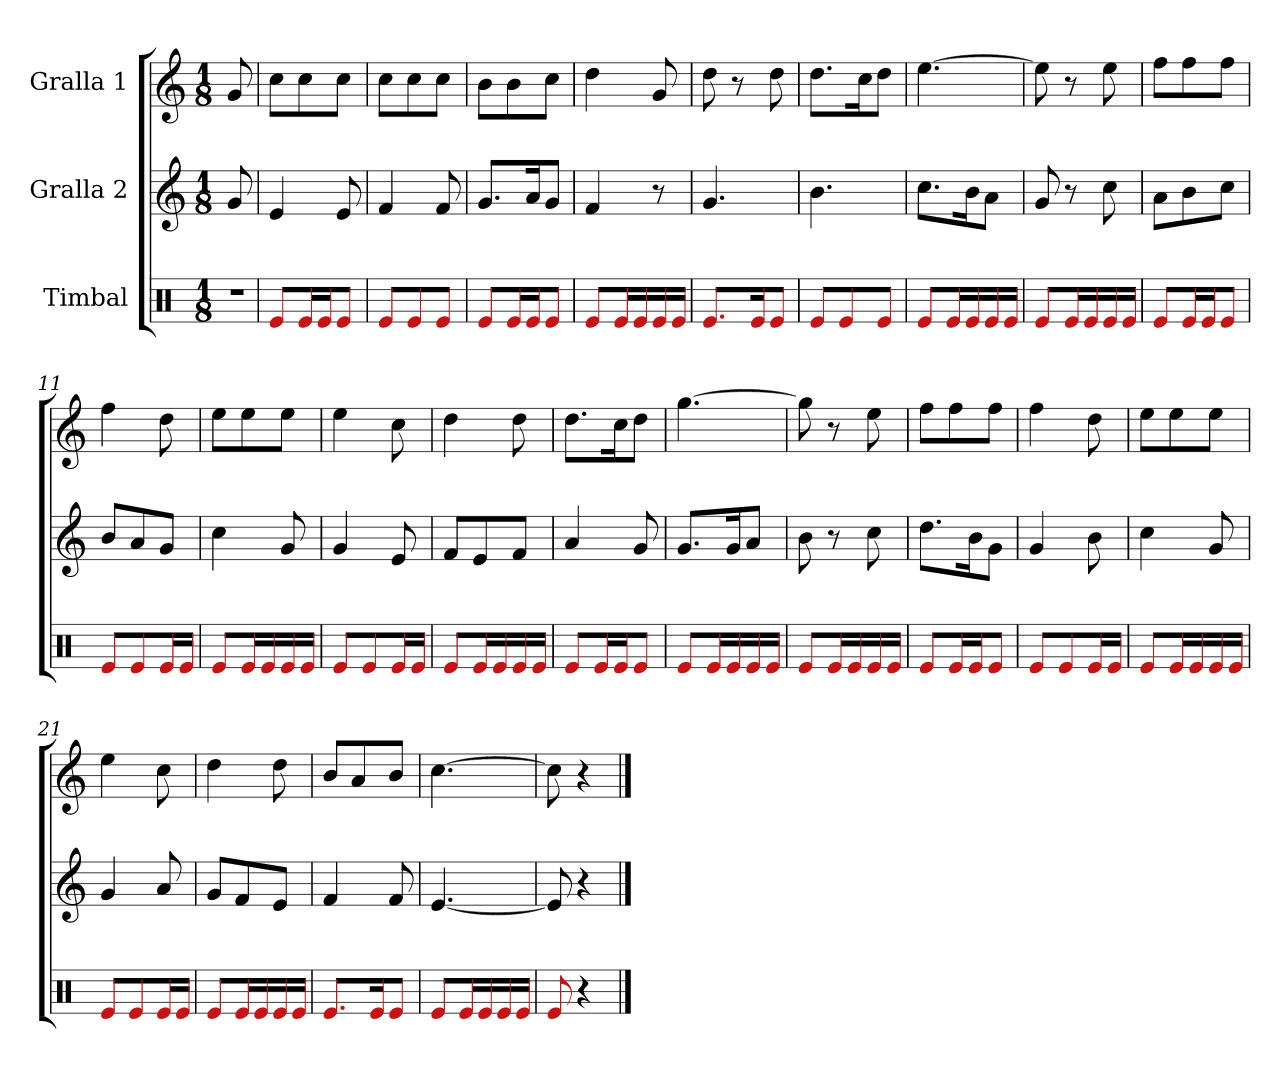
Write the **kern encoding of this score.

**kern	**kern	**kern
*part3	*part2	*part1
*staff3	*staff2	*staff1
*I"Timbal	*I"Gralla 2	*I"Gralla 1
*clefX	*clefG2	*clefG2
*k[]	*k[]	*k[]
*M1/8	*M1/8	*M1/8
=1	=1	=1
8r	8g/	8g/
=2	=2	=2
8e/L	4e/	8cc\L
16e/L	.	8cc\
16e/J	.	.
8e/J	8e/	8cc\J
=3	=3	=3
8e/L	4f/	8cc\L
8e/	.	8cc\
8e/J	8f/	8cc\J
=4	=4	=4
8e/L	8.g/L	8b\L
16e/L	.	8b\
16e/J	16a/K	.
8e/J	8g/J	8cc\J
=5	=5	=5
8e/L	4f/	4dd\
16e/L	.	.
16e/	.	.
16e/	8r	8g/
16e/JJ	.	.
=6	=6	=6
8.e/L	4.g/	8dd\
.	.	8r
16e/K	.	.
8e/J	.	8dd\
=7	=7	=7
8e/L	4.b\	8.dd\L
8e/	.	.
.	.	16cc\K
8e/J	.	8dd\J
=8	=8	=8
8e/L	8.cc\L	[4.ee\
16e/L	.	.
16e/	16b\K	.
16e/	8a\J	.
16e/JJ	.	.
=9	=9	=9
8e/L	8g/	8ee\]
16e/L	8r	8r
16e/	.	.
16e/	8cc\	8ee\
16e/JJ	.	.
!!LO:LB:g=z
=10	=10	=10
8e/L	8a\L	8ff\L
16e/L	8b\	8ff\
16e/J	.	.
8e/J	8cc\J	8ff\J
=11	=11	=11
8e/L	8b/L	4ff\
8e/	8a/	.
16e/L	8g/J	8dd\
16e/JJ	.	.
=12	=12	=12
8e/L	4cc\	8ee\L
16e/L	.	8ee\
16e/	.	.
16e/	8g/	8ee\J
16e/JJ	.	.
=13	=13	=13
8e/L	4g/	4ee\
8e/	.	.
16e/L	8e/	8cc\
16e/JJ	.	.
=14	=14	=14
8e/L	8f/L	4dd\
16e/L	8e/	.
16e/	.	.
16e/	8f/J	8dd\
16e/JJ	.	.
=15	=15	=15
8e/L	4a/	8.dd\L
16e/L	.	.
16e/J	.	16cc\K
8e/J	8g/	8dd\J
=16	=16	=16
8e/L	8.g/L	[4.gg\
16e/L	.	.
16e/	16g/K	.
16e/	8a/J	.
16e/JJ	.	.
=17	=17	=17
8e/L	8b\	8gg\]
16e/L	8r	8r
16e/	.	.
16e/	8cc\	8ee\
16e/JJ	.	.
=18	=18	=18
8e/L	8.dd\L	8ff\L
16e/L	.	8ff\
16e/J	16b\K	.
8e/J	8g\J	8ff\J
!!LO:LB:g=z
=19	=19	=19
8e/L	4g/	4ff\
8e/	.	.
16e/L	8b\	8dd\
16e/JJ	.	.
=20	=20	=20
8e/L	4cc\	8ee\L
16e/L	.	8ee\
16e/	.	.
16e/	8g/	8ee\J
16e/JJ	.	.
=21	=21	=21
8e/L	4g/	4ee\
8e/	.	.
16e/L	8a/	8cc\
16e/JJ	.	.
=22	=22	=22
8e/L	8g/L	4dd\
16e/L	8f/	.
16e/	.	.
16e/	8e/J	8dd\
16e/JJ	.	.
=23	=23	=23
8.e/L	4f/	8b/L
.	.	8a/
16e/K	.	.
8e/J	8f/	8b/J
=24	=24	=24
8e/L	[4.e/	[4.cc\
16e/L	.	.
16e/	.	.
16e/	.	.
16e/JJ	.	.
=25	=25	=25
8e/	8e/]	8cc\]
4r	4r	4r
==	==	==
*-	*-	*-
